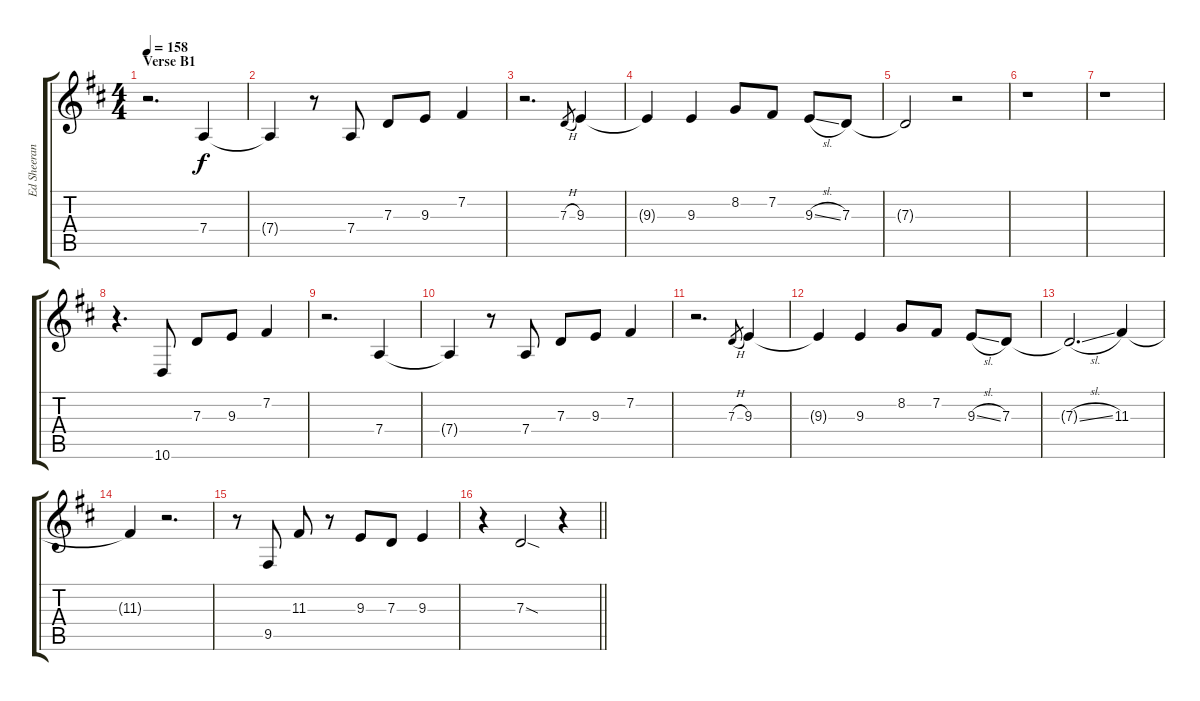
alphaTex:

\track ("Ed Sheeran Vocals" "Ed Sheeran") {instrument flute}
\staff {score tabs}
\tuning (E4 B3 G3 D3 A2 E2) {hide}
\ts (4 4)
\section ("" "Verse B1")
\tempo 158
\clef g2
\ks d
r.2{d dy f beam merge} 7.4.4 |
7.4{t}.4 r.8 7.4.8 7.3.8 9.3.8 7.2.4 |
r.2{d} 7.3{h}.8{gr} 9.3.4 |
9.3{t}.4 9.3.4 8.2.8 7.2.8 9.3{sl}.8 7.3.8 |
7.3{t}.2 r.2 |
r.1 |
r.1 |
r.4{d} 10.6.8 7.3.8 9.3.8 7.2.4 |
r.2{d beam merge} 7.4.4 |
7.4{t}.4 r.8 7.4.8 7.3.8 9.3.8 7.2.4 |
r.2{d} 7.3{h}.8{gr} 9.3.4 |
9.3{t}.4 9.3.4 8.2.8 7.2.8 9.3{sl}.8 7.3.8 |
7.3{sl t}.2{d beam merge} 11.3.4 |
11.3{t}.4{beam merge} r.2{d} |
r.8 9.5.8 11.3.8 r.8 9.3.8 7.3.8 9.3.4 |
\barLineRight lightlight
r.4{beam merge} 7.3{sod}.2{beam merge} r.4
